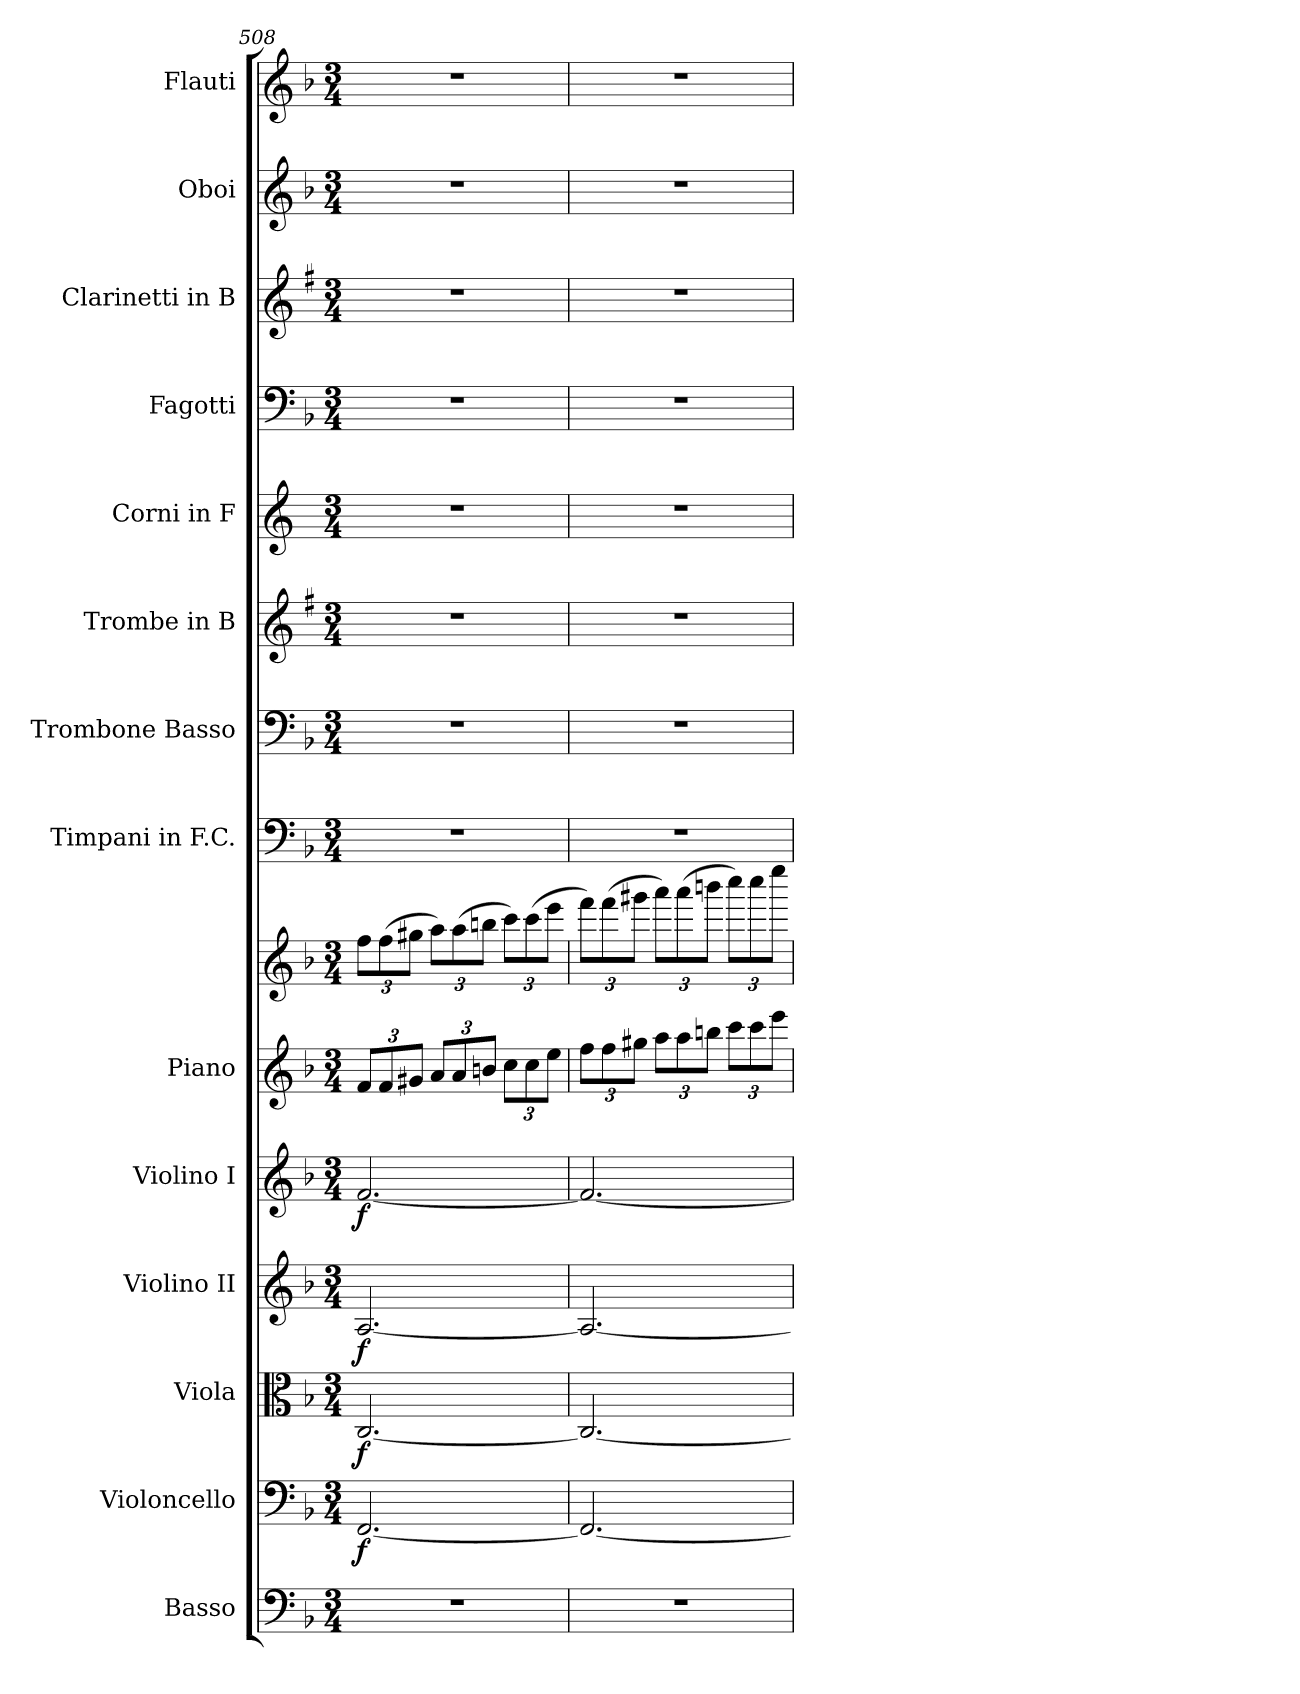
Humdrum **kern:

**kern	**kern	**dynam	**kern	**dynam	**kern	**dynam	**kern	**dynam	**kern	**kern	**kern	**kern	**kern	**kern	**kern	**kern	**kern	**kern
*part14	*part13	*part13	*part12	*part12	*part11	*part11	*part10	*part10	*part9	*part9	*part8	*part7	*part6	*part5	*part4	*part3	*part2	*part1
*staff15	*staff14	*staff14	*staff13	*staff13	*staff12	*staff12	*staff11	*staff11	*staff10	*staff9	*staff8	*staff7	*staff6	*staff5	*staff4	*staff3	*staff2	*staff1
*I"Basso	*I"Violoncello	*	*I"Viola	*	*I"Violino II	*	*I"Violino I	*	*I"Piano	*	*I"Timpani in F.C.	*I"Trombone Basso	*I"Trombe in B	*I"Corni in F	*I"Fagotti	*I"Clarinetti in B	*I"Oboi	*I"Flauti
*	*	*	*	*	*	*	*	*	*I'Pno.	*	*I'Timp.	*	*	*	*	*	*I'Ob.	*I'Fl.
*clefF4	*clefF4	*	*clefC3	*	*clefG2	*	*clefG2	*	*clefG2	*clefG2	*clefF4	*clefF4	*clefG2	*clefG2	*clefF4	*clefG2	*clefG2	*clefG2
*ITrd7c12	*	*	*	*	*	*	*	*	*	*	*	*	*ITrd1c2	*ITrd4c7	*	*ITrd1c2	*	*
*k[b-]	*k[b-]	*	*k[b-]	*	*k[b-]	*	*k[b-]	*	*k[b-]	*k[b-]	*k[b-]	*k[b-]	*k[b-]	*k[b-]	*k[b-]	*k[b-]	*k[b-]	*k[b-]
*M3/4	*M3/4	*	*M3/4	*	*M3/4	*	*M3/4	*	*M3/4	*M3/4	*M3/4	*M3/4	*M3/4	*M3/4	*M3/4	*M3/4	*M3/4	*M3/4
*	*	*	*	*	*	*	*	*	*Xbrackettup	*Xbrackettup	*	*	*	*	*	*	*	*
=508	=508	=508	=508	=508	=508	=508	=508	=508	=508	=508	=508	=508	=508	=508	=508	=508	=508	=508
!	!	!LO:DY:b	!	!LO:DY:b	!	!LO:DY:b	!	!LO:DY:b	!	!	!	!	!	!	!	!	!	!
2.r	[2.FF/	f	[2.C/	f	[2.A/	f	[2.f/	f	12f/L	12ff\L	2.r	2.r	2.r	2.r	2.r	2.r	2.r	2.r
.	.	.	.	.	.	.	.	.	12f/	(>12ff\	.	.	.	.	.	.	.	.
.	.	.	.	.	.	.	.	.	12g#X/J	12gg#X\J	.	.	.	.	.	.	.	.
.	.	.	.	.	.	.	.	.	12a/L	12aa\L)	.	.	.	.	.	.	.	.
.	.	.	.	.	.	.	.	.	12a/	(>12aa\	.	.	.	.	.	.	.	.
.	.	.	.	.	.	.	.	.	12bn/J	12bbn\J	.	.	.	.	.	.	.	.
.	.	.	.	.	.	.	.	.	12cc\L	12ccc\L)	.	.	.	.	.	.	.	.
.	.	.	.	.	.	.	.	.	12cc\	(>12ccc\	.	.	.	.	.	.	.	.
.	.	.	.	.	.	.	.	.	12ee\J	12eee\J	.	.	.	.	.	.	.	.
=509	=509	=509	=509	=509	=509	=509	=509	=509	=509	=509	=509	=509	=509	=509	=509	=509	=509	=509
2.r	2.FF/_	.	2.C/_	.	2.A/_	.	2.f/_	.	12ff\L	12fff\L)	2.r	2.r	2.r	2.r	2.r	2.r	2.r	2.r
.	.	.	.	.	.	.	.	.	12ff\	(>12fff\	.	.	.	.	.	.	.	.
.	.	.	.	.	.	.	.	.	12gg#X\J	12ggg#X\J	.	.	.	.	.	.	.	.
.	.	.	.	.	.	.	.	.	12aa\L	12aaa\L)	.	.	.	.	.	.	.	.
.	.	.	.	.	.	.	.	.	12aa\	(>12aaa\	.	.	.	.	.	.	.	.
.	.	.	.	.	.	.	.	.	12bbn\J	12bbbn\J	.	.	.	.	.	.	.	.
.	.	.	.	.	.	.	.	.	12ccc\L	12cccc\L)	.	.	.	.	.	.	.	.
.	.	.	.	.	.	.	.	.	12ccc\	12cccc\	.	.	.	.	.	.	.	.
.	.	.	.	.	.	.	.	.	12eee\J	12eeee\J	.	.	.	.	.	.	.	.
=	=	=	=	=	=	=	=	=	=	=	=	=	=	=	=	=	=	=
*-	*-	*-	*-	*-	*-	*-	*-	*-	*-	*-	*-	*-	*-	*-	*-	*-	*-	*-
